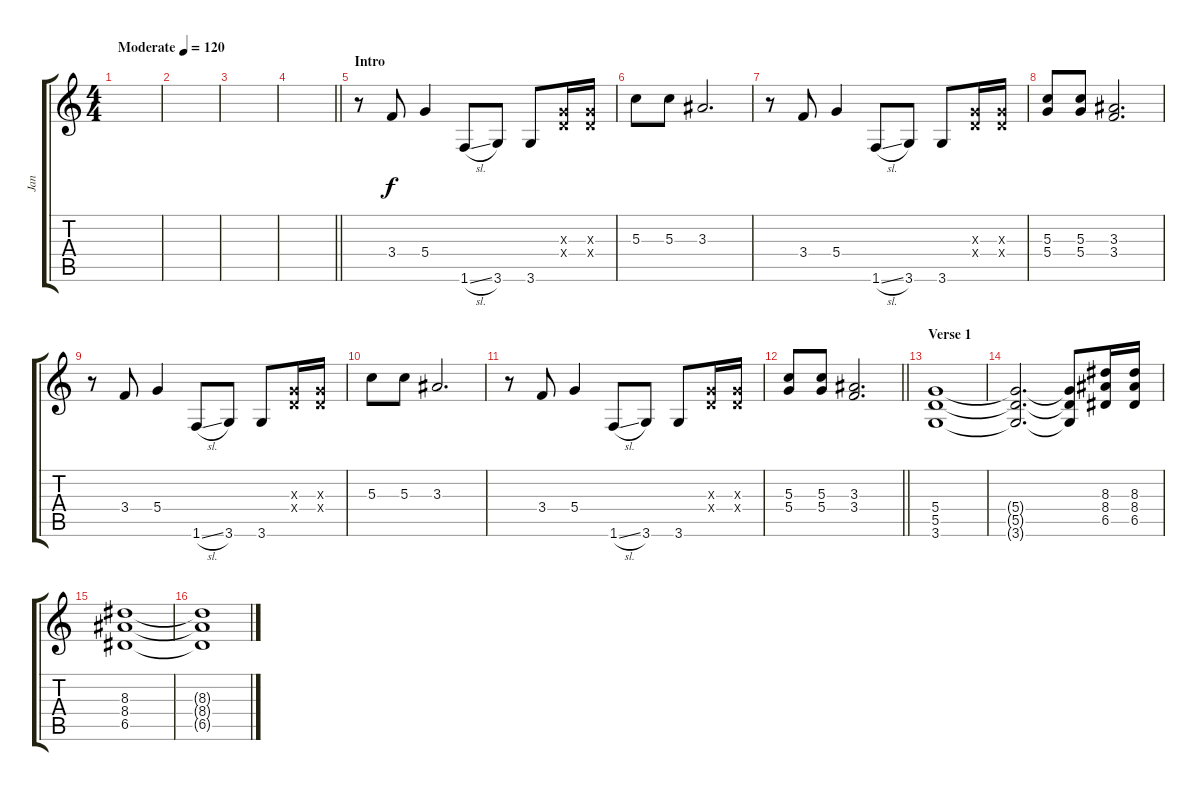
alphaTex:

\track ("Jan" "Jan") {instrument distortionguitar}
\staff {score tabs}
\tuning (E4 B3 G3 D3 A2 E2) {hide}
\ts (4 4)
\tempo (120 "Moderate")
\clef g2
\ks c
|
|
|
\barLineRight lightlight
|
\section ("" "Intro")
r.8 3.4.8 5.4.4 1.6{sl}.8 3.6.8 3.6.8 (0.3{x} 0.4{x}).16 (0.3{x} 0.4{x}).16 |
5.3.8 5.3.8 3.3.2{d} |
r.8 3.4.8 5.4.4 1.6{sl}.8 3.6.8 3.6.8 (0.3{x} 0.4{x}).16 (0.3{x} 0.4{x}).16 |
(5.3 5.4).8 (5.3 5.4).8 (3.3 3.4).2{d} |
r.8 3.4.8 5.4.4 1.6{sl}.8 3.6.8 3.6.8 (0.3{x} 0.4{x}).16 (0.3{x} 0.4{x}).16 |
5.3.8 5.3.8 3.3.2{d} |
r.8 3.4.8 5.4.4 1.6{sl}.8 3.6.8 3.6.8 (0.3{x} 0.4{x}).16 (0.3{x} 0.4{x}).16 |
\barLineRight lightlight
(5.3 5.4).8 (5.3 5.4).8 (3.3 3.4).2{d} |
\section ("" "Verse 1")
(5.4 5.5 3.6).1 |
(5.4{t} 5.5{t} 3.6{t}).2{d} (5.4{t} 5.5{t} 3.6{t}).8 (8.3 8.4 6.5).16 (8.3 8.4 6.5).16 |
(8.3 8.4 6.5).1 |
(8.3{t} 8.4{t} 6.5{t}).1
